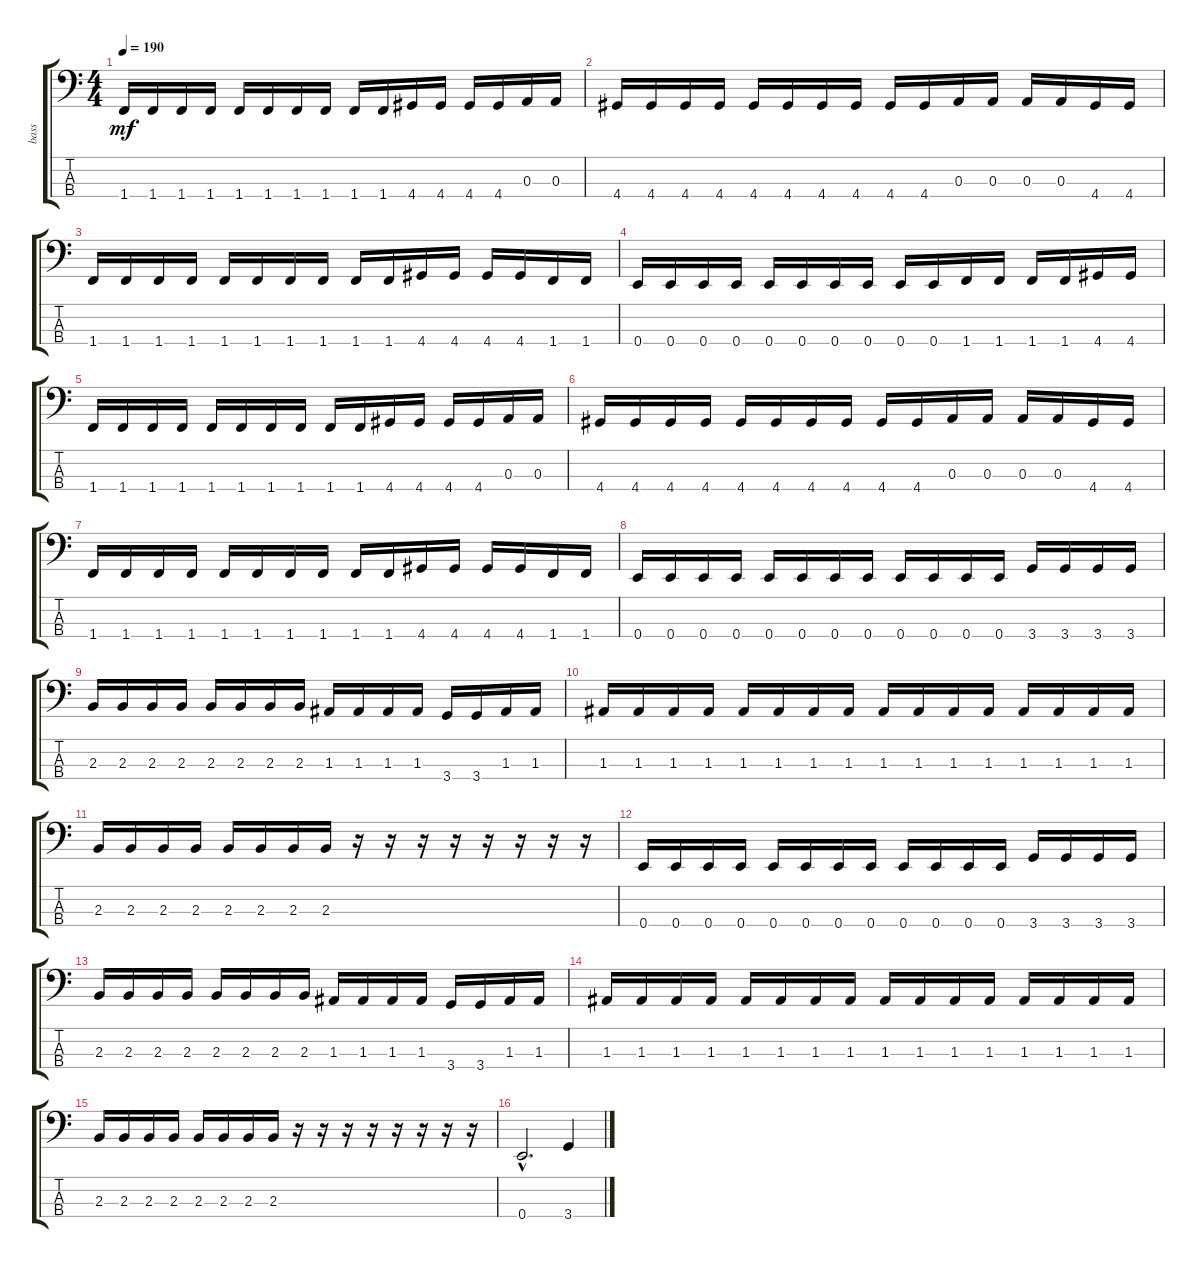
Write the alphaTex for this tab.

\track ("bass                " "bass      ") {instrument electricbasspick}
\staff {score tabs}
\tuning (G2 D2 A1 E1) {hide}
\ts (4 4)
\tempo 190
\clef f4
\ks c
1.4.16{dy mf} 1.4.16 1.4.16 1.4.16 1.4.16 1.4.16 1.4.16 1.4.16 1.4.16 1.4.16 4.4.16 4.4.16 4.4.16 4.4.16 0.3.16 0.3.16 |
4.4.16 4.4.16 4.4.16 4.4.16 4.4.16 4.4.16 4.4.16 4.4.16 4.4.16 4.4.16 0.3.16 0.3.16 0.3.16 0.3.16 4.4.16 4.4.16 |
1.4.16 1.4.16 1.4.16 1.4.16 1.4.16 1.4.16 1.4.16 1.4.16 1.4.16 1.4.16 4.4.16 4.4.16 4.4.16 4.4.16 1.4.16 1.4.16 |
0.4.16 0.4.16 0.4.16 0.4.16 0.4.16 0.4.16 0.4.16 0.4.16 0.4.16 0.4.16 1.4.16 1.4.16 1.4.16 1.4.16 4.4.16 4.4.16 |
1.4.16 1.4.16 1.4.16 1.4.16 1.4.16 1.4.16 1.4.16 1.4.16 1.4.16 1.4.16 4.4.16 4.4.16 4.4.16 4.4.16 0.3.16 0.3.16 |
4.4.16 4.4.16 4.4.16 4.4.16 4.4.16 4.4.16 4.4.16 4.4.16 4.4.16 4.4.16 0.3.16 0.3.16 0.3.16 0.3.16 4.4.16 4.4.16 |
1.4.16 1.4.16 1.4.16 1.4.16 1.4.16 1.4.16 1.4.16 1.4.16 1.4.16 1.4.16 4.4.16 4.4.16 4.4.16 4.4.16 1.4.16 1.4.16 |
0.4.16 0.4.16 0.4.16 0.4.16 0.4.16 0.4.16 0.4.16 0.4.16 0.4.16 0.4.16 0.4.16 0.4.16 3.4.16 3.4.16 3.4.16 3.4.16 |
2.3.16 2.3.16 2.3.16 2.3.16 2.3.16 2.3.16 2.3.16 2.3.16 1.3.16 1.3.16 1.3.16 1.3.16 3.4.16 3.4.16 1.3.16 1.3.16 |
1.3.16 1.3.16 1.3.16 1.3.16 1.3.16 1.3.16 1.3.16 1.3.16 1.3.16 1.3.16 1.3.16 1.3.16 1.3.16 1.3.16 1.3.16 1.3.16 |
2.3.16 2.3.16 2.3.16 2.3.16 2.3.16 2.3.16 2.3.16 2.3.16 r.16 r.16 r.16 r.16 r.16 r.16 r.16 r.16 |
0.4.16 0.4.16 0.4.16 0.4.16 0.4.16 0.4.16 0.4.16 0.4.16 0.4.16 0.4.16 0.4.16 0.4.16 3.4.16 3.4.16 3.4.16 3.4.16 |
2.3.16 2.3.16 2.3.16 2.3.16 2.3.16 2.3.16 2.3.16 2.3.16 1.3.16 1.3.16 1.3.16 1.3.16 3.4.16 3.4.16 1.3.16 1.3.16 |
1.3.16 1.3.16 1.3.16 1.3.16 1.3.16 1.3.16 1.3.16 1.3.16 1.3.16 1.3.16 1.3.16 1.3.16 1.3.16 1.3.16 1.3.16 1.3.16 |
2.3.16 2.3.16 2.3.16 2.3.16 2.3.16 2.3.16 2.3.16 2.3.16 r.16 r.16 r.16 r.16 r.16 r.16 r.16 r.16 |
0.4{hac}.2{d} 3.4.4
